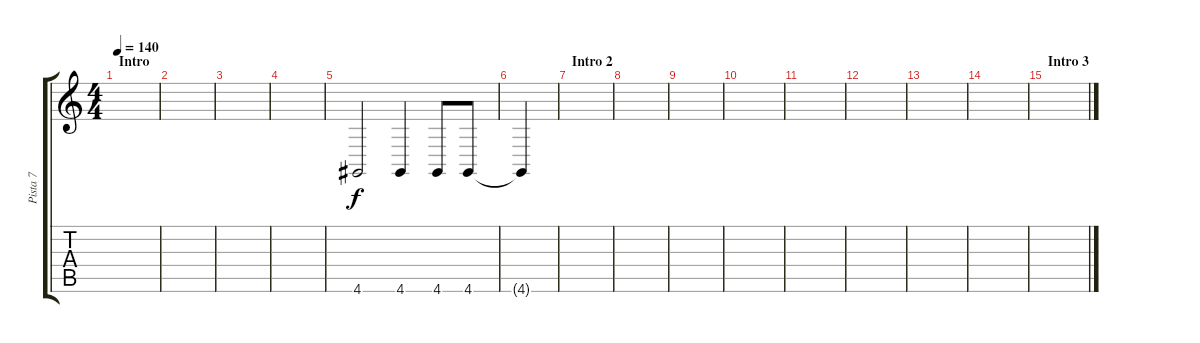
\track ("Pista 7" "Pista 7") {instrument gunshot}
\staff {score tabs}
\tuning (E4 B3 G3 D3 A2 E2) {hide}
\ts (4 4)
\section ("" "Intro")
\tempo 140
\clef g2
\ks c
|
|
|
|
4.6.2 4.6.4 4.6.8 4.6.8 |
4.6{t}.4 |
\section ("" "Intro 2")
|
|
|
|
|
|
|
|
\section ("" "Intro 3")
